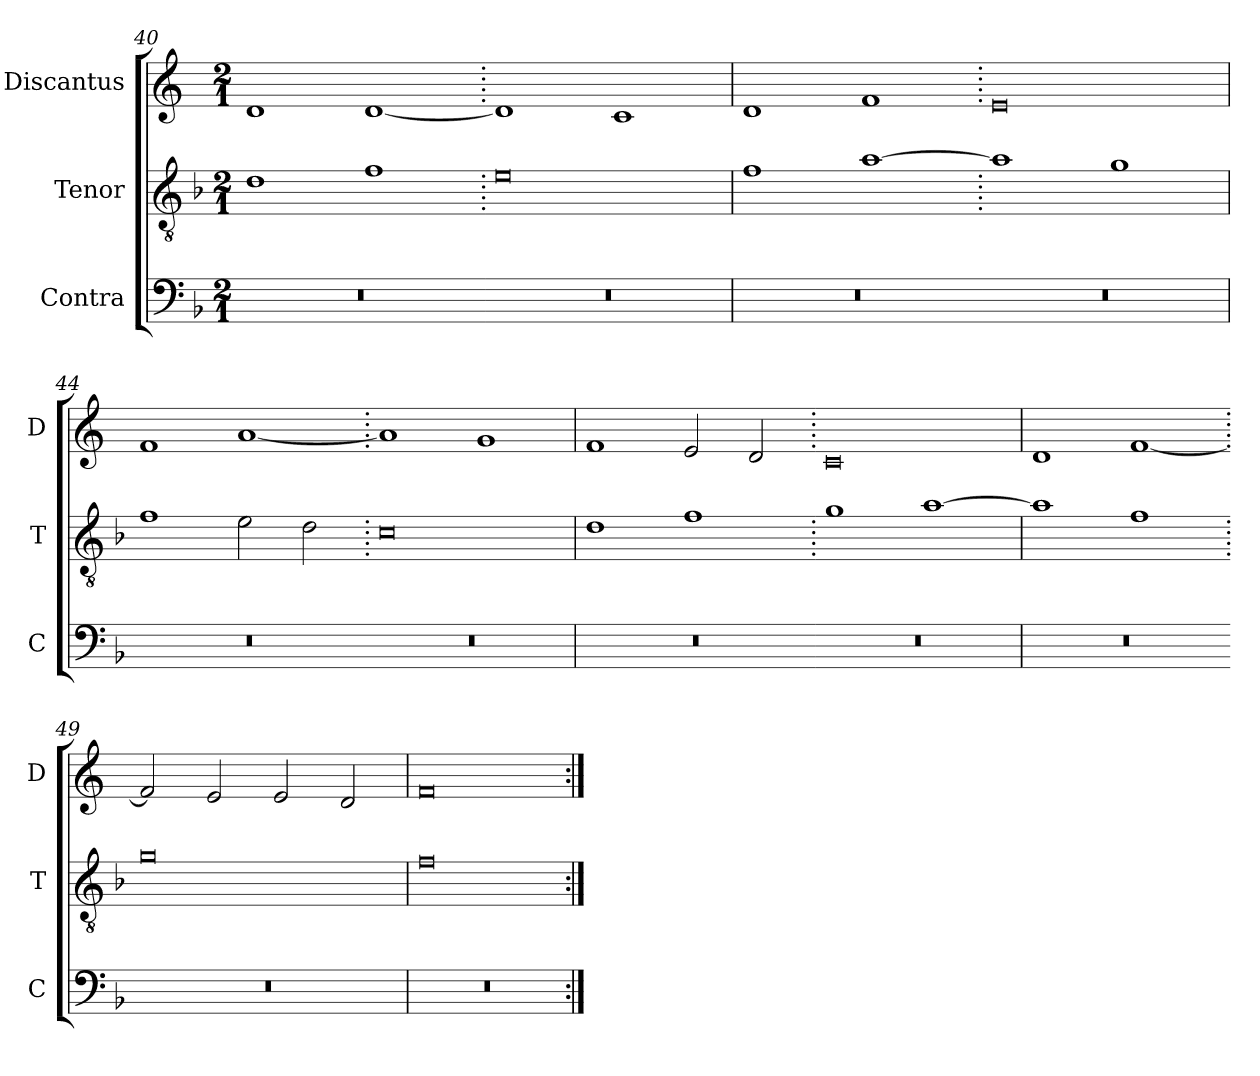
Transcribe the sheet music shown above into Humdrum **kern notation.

**kern	**kern	**kern
*part3	*part2	*part1
*staff3	*staff2	*staff1
*I"Contra	*I"Tenor	*I"Discantus
*I'C	*I'T	*I'D
*clefF4	*clefGv2	*clefG2
*k[b-]	*k[b-]	*k[]
*M2/1	*M2/1	*M2/1
=40	=40	=40
0r	1d	1d
.	1f	[1d
=41	=41.	=41.
0r	0e	1d]
.	.	1c
=42	=42	=42
0r	1f	1d
.	[1a	1f
=43	=43.	=43.
0r	1a]	0e
.	1g	.
=44	=44	=44
0r	1f	1f
.	2e\	[1a
.	2d\	.
=45	=45.	=45.
0r	0c	1a]
.	.	1g
=46	=46	=46
0r	1d	1f
.	1f	2e/
.	.	2d/
=47	=47.	=47.
0r	1g	0c
.	[1a	.
=48	=48	=48
0r	1a]	1d
.	1f	[1f
=49	=49.	=49.
0r	0g	2f/]
.	.	2e/
.	.	2e/
.	.	2d/
=50	=50	=50
0r	0f	0f
=:|!	=:|!	=:|!
*-	*-	*-
